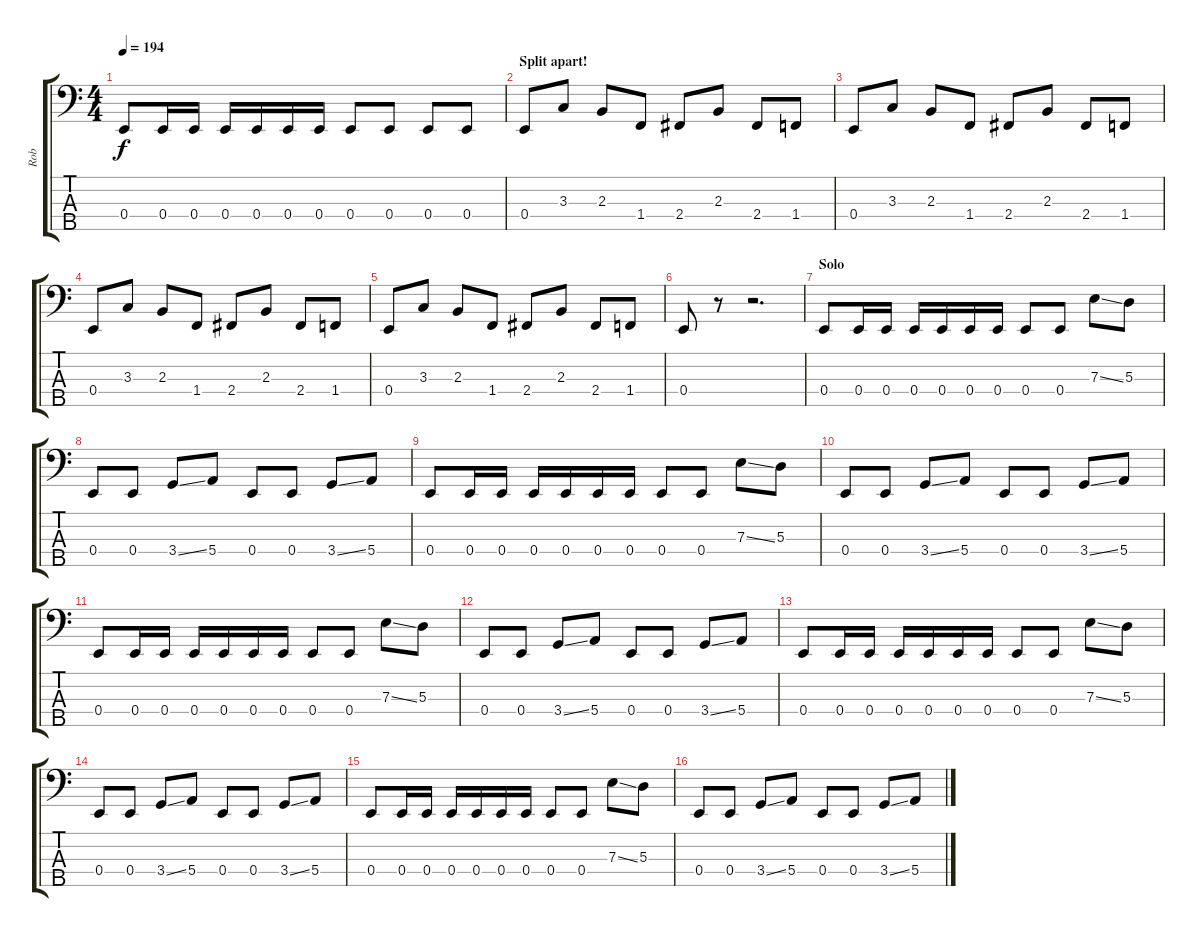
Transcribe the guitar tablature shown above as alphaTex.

\track ("Rob" "Rob") {instrument electricbassfinger}
\staff {score tabs}
\tuning (G2 D2 A1 E1 B0) {hide}
\ts (4 4)
\tempo 194
\clef f4
\ks c
0.4.8{dy f} 0.4.16 0.4.16 0.4.16 0.4.16 0.4.16 0.4.16 0.4.8 0.4.8 0.4.8 0.4.8 |
\section ("" "Split apart!")
0.4.8 3.3.8 2.3.8 1.4.8 2.4.8 2.3.8 2.4.8 1.4.8 |
0.4.8 3.3.8 2.3.8 1.4.8 2.4.8 2.3.8 2.4.8 1.4.8 |
0.4.8 3.3.8 2.3.8 1.4.8 2.4.8 2.3.8 2.4.8 1.4.8 |
0.4.8 3.3.8 2.3.8 1.4.8 2.4.8 2.3.8 2.4.8 1.4.8 |
0.4.8 r.8 r.2{d} |
\section ("" "Solo")
0.4.8 0.4.16 0.4.16 0.4.16 0.4.16 0.4.16 0.4.16 0.4.8 0.4.8 7.3{ss}.8 5.3.8 |
0.4.8 0.4.8 3.4{ss}.8 5.4.8 0.4.8 0.4.8 3.4{ss}.8 5.4.8 |
0.4.8 0.4.16 0.4.16 0.4.16 0.4.16 0.4.16 0.4.16 0.4.8 0.4.8 7.3{ss}.8 5.3.8 |
0.4.8 0.4.8 3.4{ss}.8 5.4.8 0.4.8 0.4.8 3.4{ss}.8 5.4.8 |
0.4.8 0.4.16 0.4.16 0.4.16 0.4.16 0.4.16 0.4.16 0.4.8 0.4.8 7.3{ss}.8 5.3.8 |
0.4.8 0.4.8 3.4{ss}.8 5.4.8 0.4.8 0.4.8 3.4{ss}.8 5.4.8 |
0.4.8 0.4.16 0.4.16 0.4.16 0.4.16 0.4.16 0.4.16 0.4.8 0.4.8 7.3{ss}.8 5.3.8 |
0.4.8 0.4.8 3.4{ss}.8 5.4.8 0.4.8 0.4.8 3.4{ss}.8 5.4.8 |
0.4.8 0.4.16 0.4.16 0.4.16 0.4.16 0.4.16 0.4.16 0.4.8 0.4.8 7.3{ss}.8 5.3.8 |
0.4.8 0.4.8 3.4{ss}.8 5.4.8 0.4.8 0.4.8 3.4{ss}.8 5.4.8
